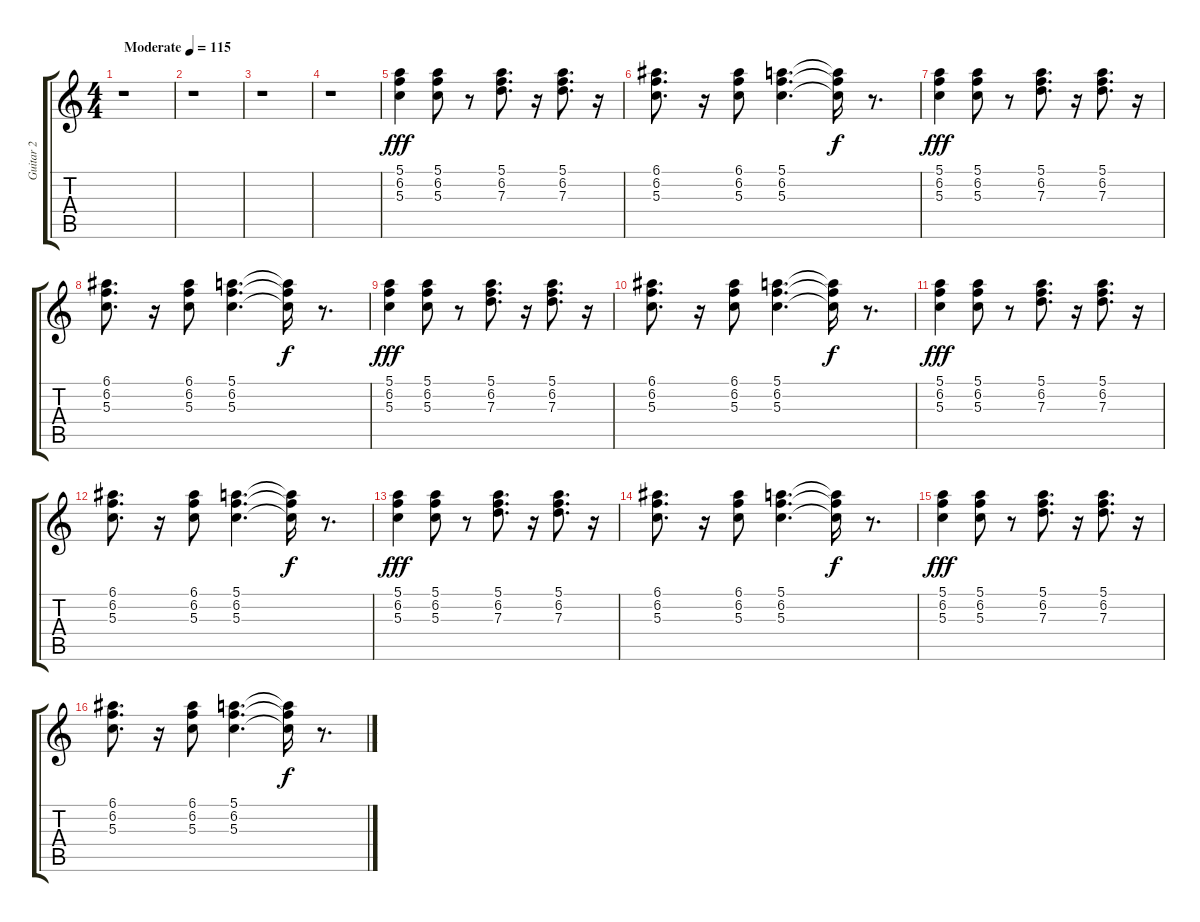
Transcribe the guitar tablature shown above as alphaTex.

\track ("Guitar 2" "Guitar 2") {instrument acousticguitarsteel}
\staff {score tabs}
\tuning (E4 B3 G3 D3 A2 E2) {hide}
\ts (4 4)
\tempo (115 "Moderate")
\clef g2
\ks c
r.1{dy fff instrument acousticguitarsteel} |
r.1 |
r.1 |
r.1 |
(5.1 6.2 5.3).4{volume 8} (5.1 6.2 5.3).8{volume 12} r.8 (5.1 6.2 7.3).8{d volume 8} r.16 (5.1 6.2 7.3).8{d volume 12} r.16 |
(6.1 6.2 5.3).8{d volume 8} r.16 (6.1 6.2 5.3).8 (5.1 6.2 5.3).4{d} (5.1{t} 6.2{t} 5.3{t}).16{dy f} r.8{d} |
(5.1 6.2 5.3).4{dy fff} (5.1 6.2 5.3).8{volume 12} r.8 (5.1 6.2 7.3).8{d volume 8} r.16 (5.1 6.2 7.3).8{d volume 12} r.16 |
(6.1 6.2 5.3).8{d volume 8} r.16 (6.1 6.2 5.3).8 (5.1 6.2 5.3).4{d} (5.1{t} 6.2{t} 5.3{t}).16{dy f} r.8{d} |
(5.1 6.2 5.3).4{dy fff} (5.1 6.2 5.3).8{volume 12} r.8 (5.1 6.2 7.3).8{d volume 8} r.16 (5.1 6.2 7.3).8{d volume 12} r.16 |
(6.1 6.2 5.3).8{d volume 8} r.16 (6.1 6.2 5.3).8 (5.1 6.2 5.3).4{d} (5.1{t} 6.2{t} 5.3{t}).16{dy f} r.8{d} |
(5.1 6.2 5.3).4{dy fff} (5.1 6.2 5.3).8{volume 12} r.8 (5.1 6.2 7.3).8{d volume 8} r.16 (5.1 6.2 7.3).8{d volume 12} r.16 |
(6.1 6.2 5.3).8{d volume 8} r.16 (6.1 6.2 5.3).8 (5.1 6.2 5.3).4{d} (5.1{t} 6.2{t} 5.3{t}).16{dy f} r.8{d} |
(5.1 6.2 5.3).4{dy fff} (5.1 6.2 5.3).8{volume 12} r.8 (5.1 6.2 7.3).8{d volume 8} r.16 (5.1 6.2 7.3).8{d volume 12} r.16 |
(6.1 6.2 5.3).8{d volume 8} r.16 (6.1 6.2 5.3).8 (5.1 6.2 5.3).4{d} (5.1{t} 6.2{t} 5.3{t}).16{dy f} r.8{d} |
(5.1 6.2 5.3).4{dy fff} (5.1 6.2 5.3).8{volume 12} r.8 (5.1 6.2 7.3).8{d volume 8} r.16 (5.1 6.2 7.3).8{d volume 12} r.16 |
(6.1 6.2 5.3).8{d volume 8} r.16 (6.1 6.2 5.3).8 (5.1 6.2 5.3).4{d} (5.1{t} 6.2{t} 5.3{t}).16{dy f} r.8{d}
